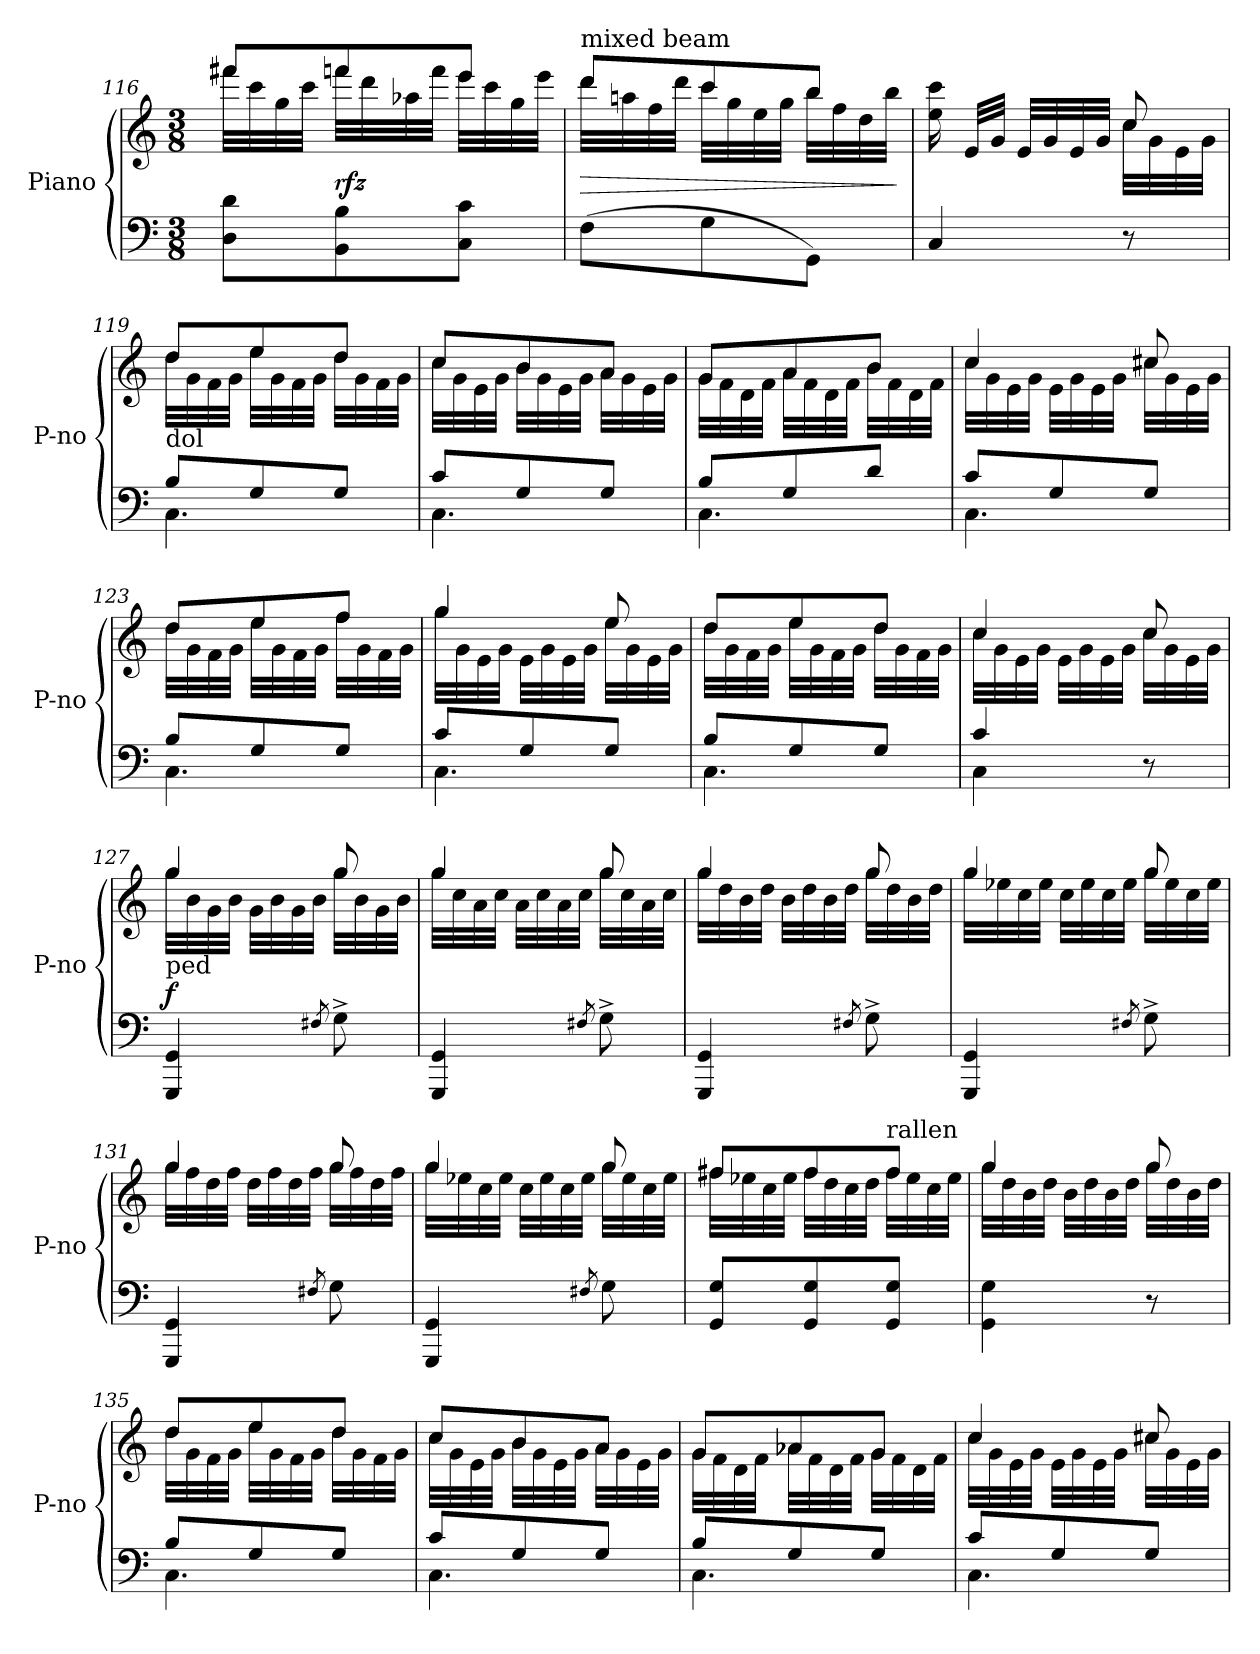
**kern	**kern	**dynam
*part1	*part1	*part1
*staff2	*staff1	*staff1/2
*I"Piano	*	*
*I'P-no	*	*
*clefF4	*clefG2	*
*k[]	*k[]	*
*M3/8	*M3/8	*
=116	=116	=116
*	*^	*
8D\ 8d\L	8fff#X/L	32fff#X\LLL	.
.	.	32ccc\	.
.	.	32gg\	.
.	.	32ccc\JJJ	.
8BB\ 8B\	8fffn/	32fff\LLL	rfz
.	.	32ddd\	.
.	.	32aa-X\	.
.	.	32fff\JJJ	.
8C\ 8c\J	8eee/J	32eee\LLL	.
.	.	32ccc\	.
.	.	32gg\	.
.	.	32eee\JJJ	.
=117	=117	=117	=117
!	!LO:TX:a:t=mixed beam	!	!
(8F\L	8ddd/L	32ddd\LLL	>
.	.	32aan\	.
.	.	32ff\	.
.	.	32ddd\JJJ	.
8G\	8ccc/	32ccc\LLL	.
.	.	32gg\	.
.	.	32ee\	.
.	.	32gg\JJJ	.
8GG\J)	8bb/J	32bb\LLL	.
.	.	32ff\	.
.	.	32dd\	.
.	.	32bb\JJJ	.
*	*v	*v	*
.	.	]
=118	=118	=118
*	*^	*
4C/	16ee\ 16ccc\	4rcyy	.
.	32e/LLL	.	.
.	32g/JJJ	.	.
.	32e/LLL	.	.
.	32g/	.	.
.	32e/	.	.
.	32g/JJJ	.	.
8r	8cc/	32cc\LLL	.
.	.	32g\	.
.	.	32e\	.
.	.	32g\JJJ	.
=119	=119	=119	=119
*^	*	*	*
!	!	!LO:TX:b:t=dol	!	!
8B/L	4.C\	8dd/L	32dd\LLL	.
.	.	.	32g\	.
.	.	.	32f\	.
.	.	.	32g\JJJ	.
8G/	.	8ee/	32ee\LLL	.
.	.	.	32g\	.
.	.	.	32f\	.
.	.	.	32g\JJJ	.
8G/J	.	8dd/J	32dd\LLL	.
.	.	.	32g\	.
.	.	.	32f\	.
.	.	.	32g\JJJ	.
=120	=120	=120	=120	=120
8c/L	4.C\	8cc/L	32cc\LLL	.
.	.	.	32g\	.
.	.	.	32e\	.
.	.	.	32g\JJJ	.
8G/	.	8b/	32b\LLL	.
.	.	.	32g\	.
.	.	.	32e\	.
.	.	.	32g\JJJ	.
8G/J	.	8a/J	32a\LLL	.
.	.	.	32g\	.
.	.	.	32e\	.
.	.	.	32g\JJJ	.
=121	=121	=121	=121	=121
8B/L	4.C\	8g/L	32g\LLL	.
.	.	.	32f\	.
.	.	.	32d\	.
.	.	.	32f\JJJ	.
8G/	.	8a/	32a\LLL	.
.	.	.	32f\	.
.	.	.	32d\	.
.	.	.	32f\JJJ	.
8d/J	.	8b/J	32b\LLL	.
.	.	.	32f\	.
.	.	.	32d\	.
.	.	.	32f\JJJ	.
=122	=122	=122	=122	=122
8c/L	4.C\	4cc/	32cc\LLL	.
.	.	.	32g\	.
.	.	.	32e\	.
.	.	.	32g\JJJ	.
8G/	.	.	32e\LLL	.
.	.	.	32g\	.
.	.	.	32e\	.
.	.	.	32g\JJJ	.
8G/J	.	8cc#X/	32cc#X\LLL	.
.	.	.	32g\	.
.	.	.	32e\	.
.	.	.	32g\JJJ	.
=123	=123	=123	=123	=123
8B/L	4.C\	8dd/L	32dd\LLL	.
.	.	.	32g\	.
.	.	.	32f\	.
.	.	.	32g\JJJ	.
8G/	.	8ee/	32ee\LLL	.
.	.	.	32g\	.
.	.	.	32f\	.
.	.	.	32g\JJJ	.
8G/J	.	8ff/J	32ff\LLL	.
.	.	.	32g\	.
.	.	.	32f\	.
.	.	.	32g\JJJ	.
=124	=124	=124	=124	=124
8c/L	4.C\	4gg/	32gg\LLL	.
.	.	.	32g\	.
.	.	.	32e\	.
.	.	.	32g\JJJ	.
8G/	.	.	32e\LLL	.
.	.	.	32g\	.
.	.	.	32e\	.
.	.	.	32g\JJJ	.
8G/J	.	8ee/	32ee\LLL	.
.	.	.	32g\	.
.	.	.	32e\	.
.	.	.	32g\JJJ	.
=125	=125	=125	=125	=125
8B/L	4.C\	8dd/L	32dd\LLL	.
.	.	.	32g\	.
.	.	.	32f\	.
.	.	.	32g\JJJ	.
8G/	.	8ee/	32ee\LLL	.
.	.	.	32g\	.
.	.	.	32f\	.
.	.	.	32g\JJJ	.
8G/J	.	8dd/J	32dd\LLL	.
.	.	.	32g\	.
.	.	.	32f\	.
.	.	.	32g\JJJ	.
=126	=126	=126	=126	=126
4c/	4C\	4cc/	32cc\LLL	.
.	.	.	32g\	.
.	.	.	32e\	.
.	.	.	32g\JJJ	.
.	.	.	32e\LLL	.
.	.	.	32g\	.
.	.	.	32e\	.
.	.	.	32g\JJJ	.
8r	8ryy	8cc/	32cc\LLL	.
.	.	.	32g\	.
.	.	.	32e\	.
.	.	.	32g\JJJ	.
*v	*v	*	*	*
=127	=127	=127	=127
!	!LO:TX:b:t=ped	!	!
4GGG/ 4GG/	4gg/	32gg\LLL	f
.	.	32b\	.
.	.	32g\	.
.	.	32b\JJJ	.
.	.	32g\LLL	.
.	.	32b\	.
.	.	32g\	.
.	.	32b\JJJ	.
8qF#X/	.	.	.
8G^\	8gg/	32gg\LLL	.
.	.	32b\	.
.	.	32g\	.
.	.	32b\JJJ	.
=128	=128	=128	=128
4GGG/ 4GG/	4gg/	32gg\LLL	.
.	.	32cc\	.
.	.	32a\	.
.	.	32cc\JJJ	.
.	.	32a\LLL	.
.	.	32cc\	.
.	.	32a\	.
.	.	32cc\JJJ	.
8qF#X/	.	.	.
8G^\	8gg/	32gg\LLL	.
.	.	32cc\	.
.	.	32a\	.
.	.	32cc\JJJ	.
=129	=129	=129	=129
4GGG/ 4GG/	4gg/	32gg\LLL	.
.	.	32dd\	.
.	.	32b\	.
.	.	32dd\JJJ	.
.	.	32b\LLL	.
.	.	32dd\	.
.	.	32b\	.
.	.	32dd\JJJ	.
8qF#X/	.	.	.
8G^\	8gg/	32gg\LLL	.
.	.	32dd\	.
.	.	32b\	.
.	.	32dd\JJJ	.
=130	=130	=130	=130
4GGG/ 4GG/	4gg/	32gg\LLL	.
.	.	32ee-X\	.
.	.	32cc\	.
.	.	32ee-\JJJ	.
.	.	32cc\LLL	.
.	.	32ee-\	.
.	.	32cc\	.
.	.	32ee-\JJJ	.
8qF#X/	.	.	.
8G^\	8gg/	32gg\LLL	.
.	.	32ee-\	.
.	.	32cc\	.
.	.	32ee-\JJJ	.
=131	=131	=131	=131
4GGG/ 4GG/	4gg/	32gg\LLL	.
.	.	32ff\	.
.	.	32dd\	.
.	.	32ff\JJJ	.
.	.	32dd\LLL	.
.	.	32ff\	.
.	.	32dd\	.
.	.	32ff\JJJ	.
8qF#X/	.	.	.
8G\	8gg/	32gg\LLL	.
.	.	32ff\	.
.	.	32dd\	.
.	.	32ff\JJJ	.
=132	=132	=132	=132
4GGG/ 4GG/	4gg/	32gg\LLL	.
.	.	32ee-X\	.
.	.	32cc\	.
.	.	32ee-\JJJ	.
.	.	32cc\LLL	.
.	.	32ee-\	.
.	.	32cc\	.
.	.	32ee-\JJJ	.
8qF#X/	.	.	.
8G\	8gg/	32gg\LLL	.
.	.	32ee-\	.
.	.	32cc\	.
.	.	32ee-\JJJ	.
=133	=133	=133	=133
8GG/ 8G/L	8ff#X/L	32ff#X\LLL	.
.	.	32ee-X\	.
.	.	32cc\	.
.	.	32ee-\JJJ	.
8GG/ 8G/	8ff#/	32ff#\LLL	.
.	.	32dd\	.
.	.	32cc\	.
.	.	32dd\JJJ	.
!	!LO:TX:a:t=rallen	!	!
8GG/ 8G/J	8ff#/J	32ff#\LLL	.
.	.	32ee-\	.
.	.	32cc\	.
.	.	32ee-\JJJ	.
=134	=134	=134	=134
4GG\ 4G\	4gg/	32gg\LLL	.
.	.	32dd\	.
.	.	32b\	.
.	.	32dd\JJJ	.
.	.	32b\LLL	.
.	.	32dd\	.
.	.	32b\	.
.	.	32dd\JJJ	.
8r	8gg/	32gg\LLL	.
.	.	32dd\	.
.	.	32b\	.
.	.	32dd\JJJ	.
=135	=135	=135	=135
*^	*	*	*
8B/L	4.C\	8dd/L	32dd\LLL	.
.	.	.	32g\	.
.	.	.	32f\	.
.	.	.	32g\JJJ	.
8G/	.	8ee/	32ee\LLL	.
.	.	.	32g\	.
.	.	.	32f\	.
.	.	.	32g\JJJ	.
8G/J	.	8dd/J	32dd\LLL	.
.	.	.	32g\	.
.	.	.	32f\	.
.	.	.	32g\JJJ	.
=136	=136	=136	=136	=136
8c/L	4.C\	8cc/L	32cc\LLL	.
.	.	.	32g\	.
.	.	.	32e\	.
.	.	.	32g\JJJ	.
8G/	.	8b/	32b\LLL	.
.	.	.	32g\	.
.	.	.	32e\	.
.	.	.	32g\JJJ	.
8G/J	.	8a/J	32a\LLL	.
.	.	.	32g\	.
.	.	.	32e\	.
.	.	.	32g\JJJ	.
=137	=137	=137	=137	=137
8B/L	4.C\	8g/L	32g\LLL	.
.	.	.	32f\	.
.	.	.	32d\	.
.	.	.	32f\JJJ	.
8G/	.	8a-X/	32a-X\LLL	.
.	.	.	32f\	.
.	.	.	32d\	.
.	.	.	32f\JJJ	.
8G/J	.	8g/J	32g\LLL	.
.	.	.	32f\	.
.	.	.	32d\	.
.	.	.	32f\JJJ	.
=138	=138	=138	=138	=138
8c/L	4.C\	4cc/	32cc\LLL	.
.	.	.	32g\	.
.	.	.	32e\	.
.	.	.	32g\JJJ	.
8G/	.	.	32e\LLL	.
.	.	.	32g\	.
.	.	.	32e\	.
.	.	.	32g\JJJ	.
8G/J	.	8cc#X/	32cc#X\LLL	.
.	.	.	32g\	.
.	.	.	32e\	.
.	.	.	32g\JJJ	.
*v	*v	*	*	*
*	*v	*v	*
=	=	=
*-	*-	*-
